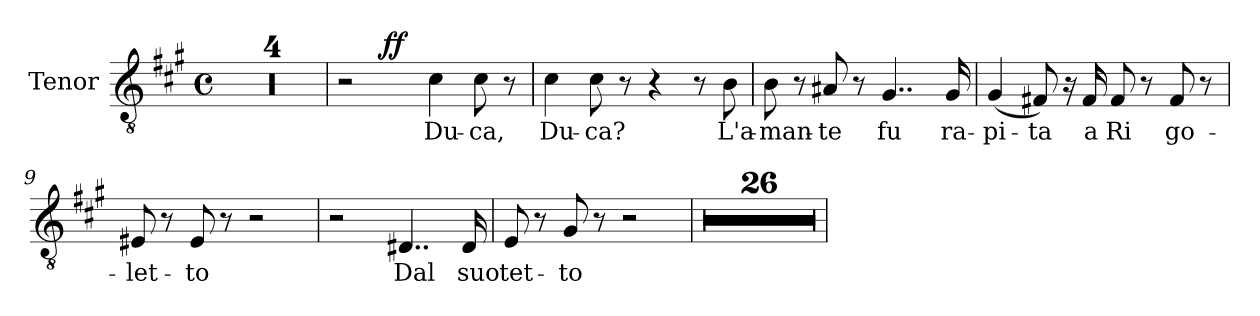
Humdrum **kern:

**kern	**text	**dynam
*part1	*part1	*part1
*staff1	*staff1	*staff1
*I"Tenor	*	*
*I'T	*	*
*clefGv2	*	*
*k[f#c#g#]	*	*
*A:	*	*
*M4/4	*	*
*met(c)	*	*
=1	=1	=1
1r	.	.
=2	=2	=2
1r	.	.
=3	=3	=3
1r	.	.
!!LO:PB:g=z
=4	=4	=4
1r	.	.
=5	=5	=5
*^	*	*
2r	4ryy	.	.
!	!	!	!LO:DY:a
.	2.ryy	.	ff
!	!	!LO:LY:b	!
4c#\	.	Du-	.
!	!	!LO:LY:b	!
8c#\	.	-ca,	.
8r	.	.	.
*v	*v	*	*
=6	=6	=6
*^	*	*
!	!	!LO:LY:b	!
*v	*v	*	*
4c#\	Du-	.
!	!LO:LY:b	!
8c#\	-ca?	.
8r	.	.
4r	.	.
8r	.	.
!	!LO:LY:b	!
8B\	L'a-	.
!!LO:PB:g=z
=7	=7	=7
!	!LO:LY:b	!
8B\	-man-	.
8r	.	.
!	!LO:LY:b	!
8A#X/	-te	.
8r	.	.
!	!LO:LY:b	!
4..G#/	fu	.
!	!LO:LY:b	!
16G#/	ra-	.
=8	=8	=8
!	!LO:LY:b	!
(<4G#/	-pi-	.
!	!LO:LY:b	!
8F#X/)	-ta	.
16r	.	.
!	!LO:LY:b	!
16F#/	a	.
!	!LO:LY:b	!
8F#/	Ri	.
8r	.	.
!	!LO:LY:b	!
8F#/	go-	.
8r	.	.
=9	=9	=9
!	!LO:LY:b	!
8E#X/	-let-	.
8r	.	.
!	!LO:LY:b	!
8E#/	-to	.
8r	.	.
2r	.	.
!!LO:PB:g=z
=10	=10	=10
2r	.	.
!	!LO:LY:b	!
4..D#X/	Dal	.
!	!LO:LY:b	!
16D#/	suo	.
=11	=11	=11
!	!LO:LY:b	!
8E/	tet-	.
8r	.	.
!	!LO:LY:b	!
8G#/	-to	.
8r	.	.
2r	.	.
=12	=12	=12
1r	.	.
!!LO:PB:g=z
=13	=13	=13
1r	.	.
=14	=14	=14
1r	.	.
=15	=15	=15
1r	.	.
=16	=16	=16
1r	.	.
=17	=17	=17
1r	.	.
!!LO:LB:g=z
=18	=18	=18
1r	.	.
=19	=19	=19
1r	.	.
=20	=20	=20
1r	.	.
!!LO:PB:g=z
=21	=21	=21
1r	.	.
=22	=22	=22
1r	.	.
=23	=23	=23
1r	.	.
!!LO:PB:g=z
=24	=24	=24
1r	.	.
=25	=25	=25
1r	.	.
!!LO:PB:g=z
=26	=26	=26
1r	.	.
=27	=27	=27
1r	.	.
!!LO:PB:g=z
=28	=28	=28
1r	.	.
=29	=29	=29
1r	.	.
=30	=30	=30
1r	.	.
!!LO:PB:g=z
=31	=31	=31
1r	.	.
=32	=32	=32
1r	.	.
!!LO:PB:g=z
=33	=33	=33
1r	.	.
=34	=34	=34
1r	.	.
!!LO:PB:g=z
=35	=35	=35
1r	.	.
=36	=36	=36
1r	.	.
=37	=37	=37
1r	.	.
=	=	=
*-	*-	*-
